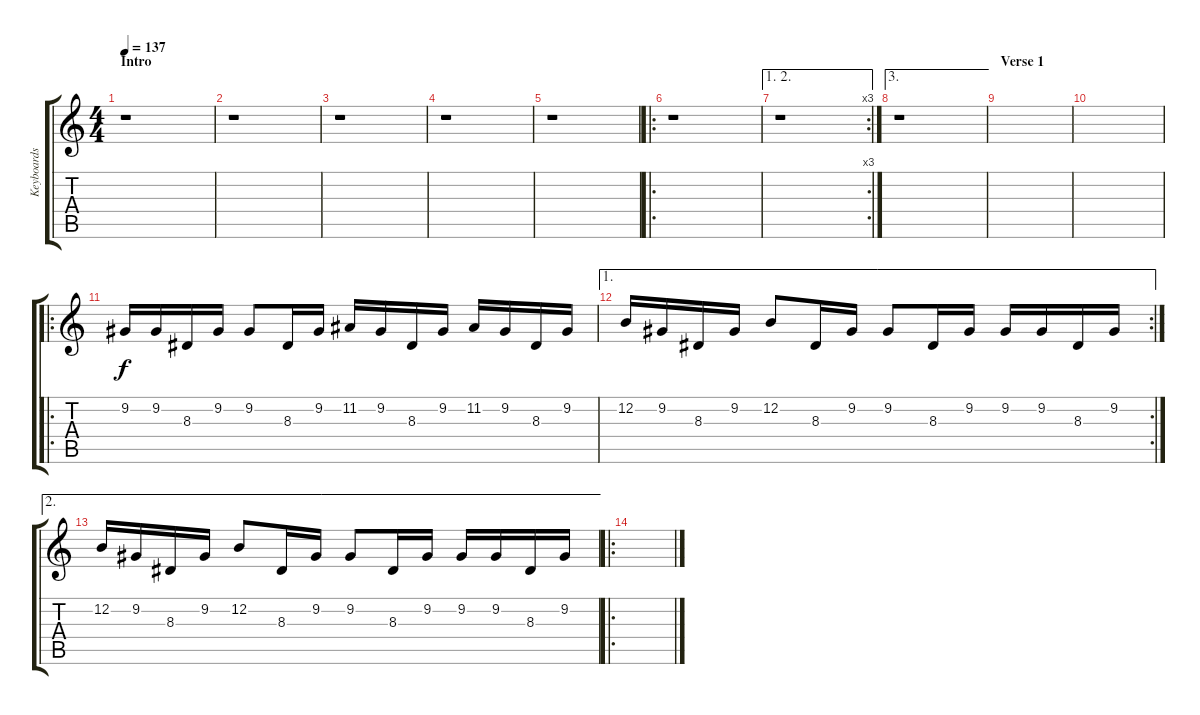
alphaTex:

\track ("Keyboards 2" "Keyboards ") {instrument orchestralharp}
\staff {score tabs}
\tuning (E4 B3 G3 D3 A2 E2) {hide}
\ts (4 4)
\section ("" "Intro")
\tempo 137
\clef g2
\ks c
r.1{dy f instrument orchestralharp} |
r.1 |
r.1 |
r.1 |
r.1 |
\ro
r.1 |
\ae (1 2)
\rc 3
r.1 |
\ae 3
r.1 |
\section ("" "Verse 1")
|
|
\ro
9.2.16{instrument fx4atmosphere} 9.2.16 8.3.16 9.2.16 9.2.8 8.3.16 9.2.16 11.2.16 9.2.16 8.3.16 9.2.16 11.2.16 9.2.16 8.3.16 9.2.16 |
\ae 1
\rc 2
12.2.16 9.2.16 8.3.16 9.2.16 12.2.8 8.3.16 9.2.16 9.2.8 8.3.16 9.2.16 9.2.16 9.2.16 8.3.16 9.2.16 |
\ae 2
12.2.16 9.2.16 8.3.16 9.2.16 12.2.8 8.3.16 9.2.16 9.2.8 8.3.16 9.2.16 9.2.16 9.2.16 8.3.16 9.2.16 |
\ro
